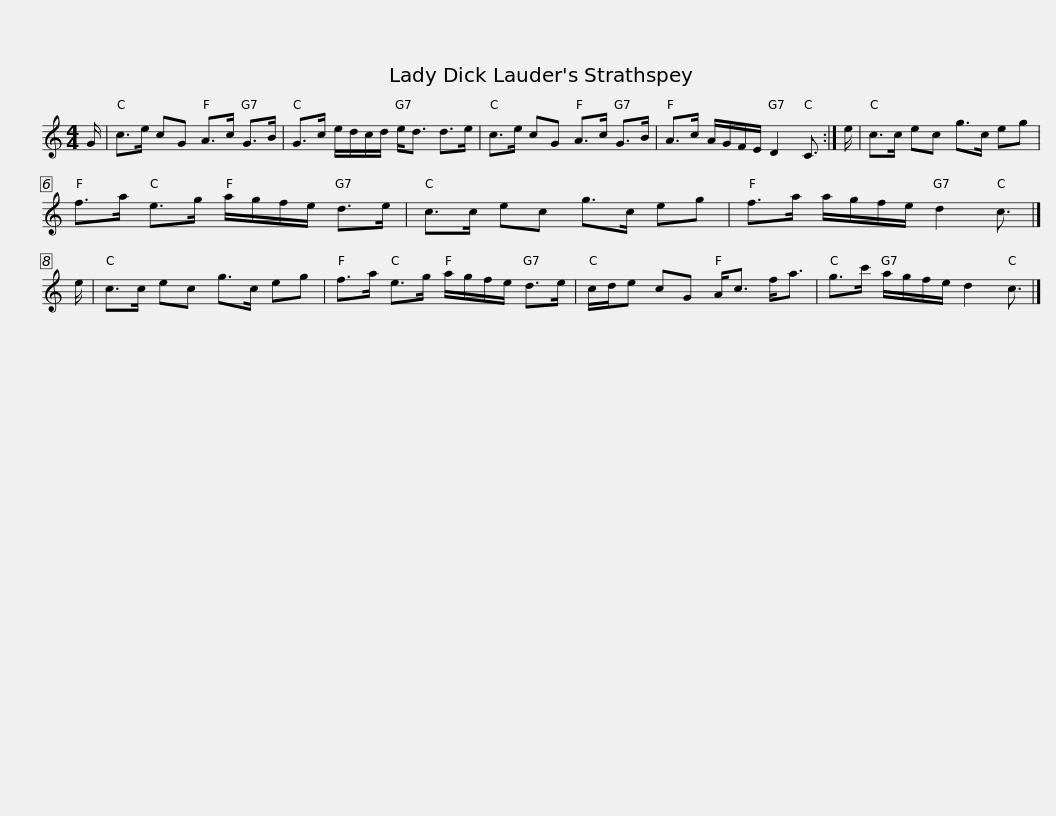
X:1
L:1/8
M:4/4
I:linebreak $
K:C
V:1 treble
V:1
 G/ | c>e cG A>c G>B | G>c e/d/c/d/ e<d d>e | c>e cG A>c G>B | A>c A/G/F/E/ D2 C3/2 :| %5
 e/ |$ c>c ec g>c eg | f>a e>g a/g/f/e/ d>e | c>c ec g>c eg | f>a a/g/f/e/ d2 c3/2 |] %10
 e/ |$ c>c ec g>c eg | f>a e>g a/g/f/e/ d>e | c/d/e cG A<c f<a | g>c' a/g/f/e/ d2 c3/2 |] %15
